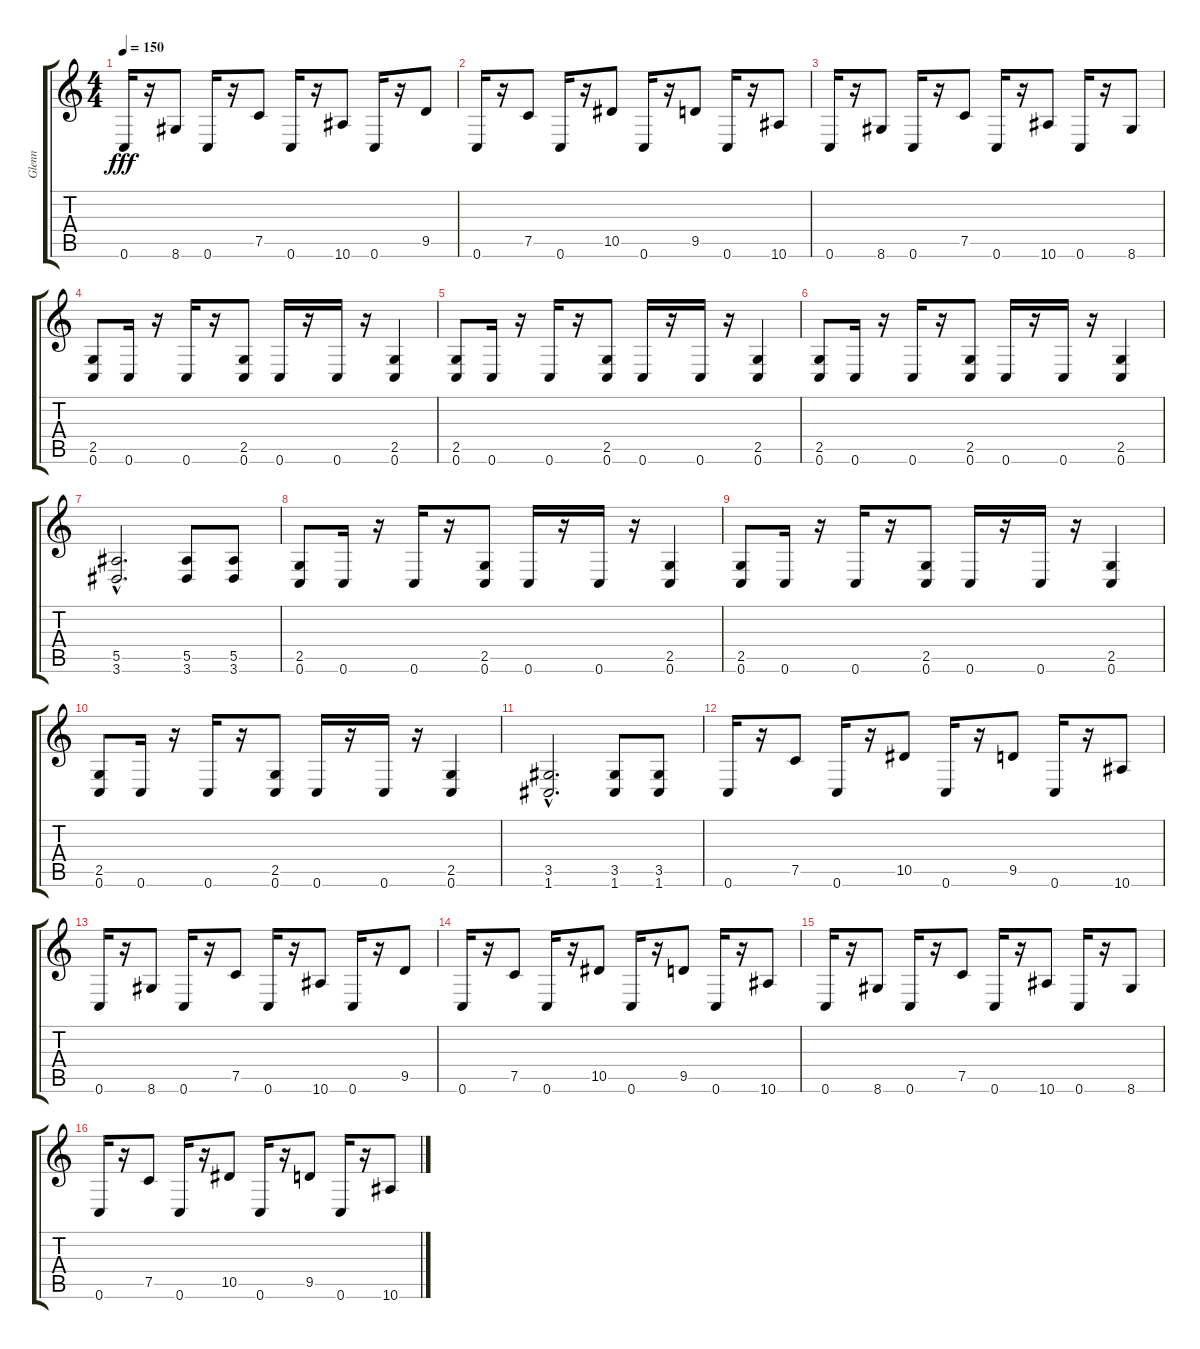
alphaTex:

\track ("Glenn" "Glenn") {instrument distortionguitar}
\staff {score tabs}
\tuning (C4 G3 Eb3 Bb2 F2 C2) {hide}
\ts (4 4)
\tempo 150
\clef g2
\ks c
0.6.16{dy fff} r.16 8.6.8 0.6.16 r.16 7.5.8 0.6.16 r.16 10.6.8 0.6.16 r.16 9.5.8 |
0.6.16 r.16 7.5.8 0.6.16 r.16 10.5.8 0.6.16 r.16 9.5.8 0.6.16 r.16 10.6.8 |
0.6.16 r.16 8.6.8 0.6.16 r.16 7.5.8 0.6.16 r.16 10.6.8 0.6.16 r.16 8.6.8 |
(2.5 0.6).8 0.6.16 r.16 0.6.16 r.16 (2.5 0.6).8 0.6.16 r.16 0.6.16 r.16 (2.5 0.6).4 |
(2.5 0.6).8 0.6.16 r.16 0.6.16 r.16 (2.5 0.6).8 0.6.16 r.16 0.6.16 r.16 (2.5 0.6).4 |
(2.5 0.6).8 0.6.16 r.16 0.6.16 r.16 (2.5 0.6).8 0.6.16 r.16 0.6.16 r.16 (2.5 0.6).4 |
(5.5{hac} 3.6{hac}).2{d} (5.5 3.6).8 (5.5 3.6).8 |
(2.5 0.6).8 0.6.16 r.16 0.6.16 r.16 (2.5 0.6).8 0.6.16 r.16 0.6.16 r.16 (2.5 0.6).4 |
(2.5 0.6).8 0.6.16 r.16 0.6.16 r.16 (2.5 0.6).8 0.6.16 r.16 0.6.16 r.16 (2.5 0.6).4 |
(2.5 0.6).8 0.6.16 r.16 0.6.16 r.16 (2.5 0.6).8 0.6.16 r.16 0.6.16 r.16 (2.5 0.6).4 |
(3.5{hac} 1.6{hac}).2{d} (3.5 1.6).8 (3.5 1.6).8 |
0.6.16 r.16 7.5.8 0.6.16 r.16 10.5.8 0.6.16 r.16 9.5.8 0.6.16 r.16 10.6.8 |
0.6.16 r.16 8.6.8 0.6.16 r.16 7.5.8 0.6.16 r.16 10.6.8 0.6.16 r.16 9.5.8 |
0.6.16 r.16 7.5.8 0.6.16 r.16 10.5.8 0.6.16 r.16 9.5.8 0.6.16 r.16 10.6.8 |
0.6.16 r.16 8.6.8 0.6.16 r.16 7.5.8 0.6.16 r.16 10.6.8 0.6.16 r.16 8.6.8 |
0.6.16 r.16 7.5.8 0.6.16 r.16 10.5.8 0.6.16 r.16 9.5.8 0.6.16 r.16 10.6.8
